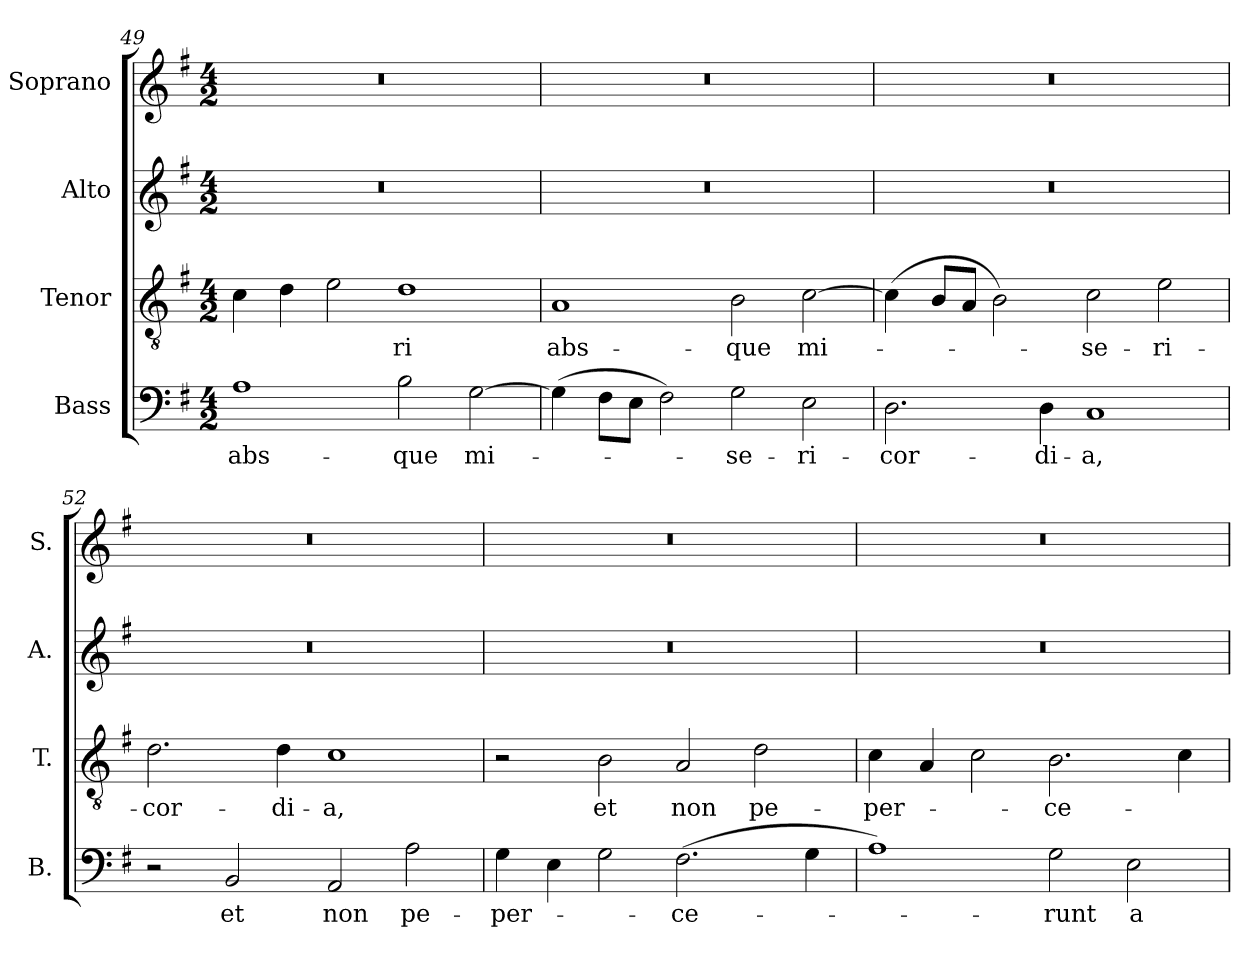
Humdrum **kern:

**kern	**text	**kern	**text	**kern	**kern
*part4	*part4	*part3	*part3	*part2	*part1
*staff4	*staff4	*staff3	*staff3	*staff2	*staff1
*I"Bass	*	*I"Tenor	*	*I"Alto	*I"Soprano
*I'B.	*	*I'T.	*	*I'A.	*I'S.
!!LO:LB:g=z
*clefF4	*	*clefGv2	*	*clefG2	*clefG2
*	*	*ITrd7c12	*	*	*
*k[f#]	*	*k[f#]	*	*k[f#]	*k[f#]
*G:	*	*G:	*	*G:	*G:
*M4/2	*	*M4/2	*	*M4/2	*M4/2
=49	=49	=49	=49	=49	=49
!	!LO:LY:b:color=#000000	!	!	!LO:N:vis=1	!LO:N:vis=1
1Ai	abs-	4Ci\	.	0r	0r
.	.	4Di\	.	.	.
.	.	2Ei\	.	.	.
!	!LO:LY:b:color=#000000	!	!	!	!
!	!	!	!LO:LY:b:color=#000000	!	!
2Bi\	-que	1Di	-ri	.	.
!	!LO:LY:b:color=#000000	!	!	!	!
[2Gi\	mi-	.	.	.	.
=50	=50	=50	=50	=50	=50
!	!	!	!LO:LY:b:color=#000000	!LO:N:vis=1	!LO:N:vis=1
(4Gi\]	.	1AAi	abs-	0r	0r
8F#i\L	.	.	.	.	.
8Ei\J	.	.	.	.	.
2F#i\)	.	.	.	.	.
!	!LO:LY:b:color=#000000	!	!	!	!
!	!	!	!LO:LY:b:color=#000000	!	!
2Gi\	-se-	2BBi\	-que	.	.
!	!LO:LY:b:color=#000000	!	!	!	!
!	!	!	!LO:LY:b:color=#000000	!	!
2Ei\	-ri-	[2Ci\	mi-	.	.
=51	=51	=51	=51	=51	=51
!	!LO:LY:b:color=#000000	!	!	!LO:N:vis=1	!LO:N:vis=1
2.Di\	-cor-	(4Ci\]	.	0r	0r
.	.	8BBi/L	.	.	.
.	.	8AAi/J	.	.	.
.	.	2BBi\)	.	.	.
!	!LO:LY:b:color=#000000	!	!	!	!
4Di\	-di-	.	.	.	.
!	!LO:LY:b:color=#000000	!	!	!	!
!	!	!	!LO:LY:b:color=#000000	!	!
1Ci	-a,	2Ci\	-se-	.	.
!	!	!	!LO:LY:b:color=#000000	!	!
.	.	2Ei\	-ri-	.	.
=52	=52	=52	=52	=52	=52
!	!	!	!LO:LY:b:color=#000000	!LO:N:vis=1	!LO:N:vis=1
2r	.	2.Di\	-cor-	0r	0r
!	!LO:LY:b:color=#000000	!	!	!	!
2BBi/	et	.	.	.	.
!	!	!	!LO:LY:b:color=#000000	!	!
.	.	4Di\	-di-	.	.
!	!LO:LY:b:color=#000000	!	!	!	!
!	!	!	!LO:LY:b:color=#000000	!	!
2AAi/	non	1Ci	-a,	.	.
!	!LO:LY:b:color=#000000	!	!	!	!
2Ai\	pe-	.	.	.	.
!!LO:LB:g=z
=53	=53	=53	=53	=53	=53
!	!LO:LY:b:color=#000000	!	!	!LO:N:vis=1	!LO:N:vis=1
4Gi\	-per-	2r	.	0r	0r
4Ei\	.	.	.	.	.
!	!	!	!LO:LY:b:color=#000000	!	!
2Gi\	.	2BBi\	et	.	.
!	!LO:LY:b:color=#000000	!	!	!	!
!	!	!	!LO:LY:b:color=#000000	!	!
(2.F#i\	-ce-	2AAi/	non	.	.
!	!	!	!LO:LY:b:color=#000000	!	!
.	.	2Di\	pe-	.	.
4Gi\	.	.	.	.	.
=54	=54	=54	=54	=54	=54
!	!	!	!LO:LY:b:color=#000000	!LO:N:vis=1	!LO:N:vis=1
1Ai)	.	4Ci\	-per-	0r	0r
.	.	4AAi/	.	.	.
.	.	2Ci\	.	.	.
!	!LO:LY:b:color=#000000	!	!	!	!
!	!	!	!LO:LY:b:color=#000000	!	!
2Gi\	-runt	2.BBi\	-ce-	.	.
!	!LO:LY:b:color=#000000	!	!	!	!
2Ei\	a-	.	.	.	.
.	.	4Ci\	.	.	.
=	=	=	=	=	=
*-	*-	*-	*-	*-	*-
